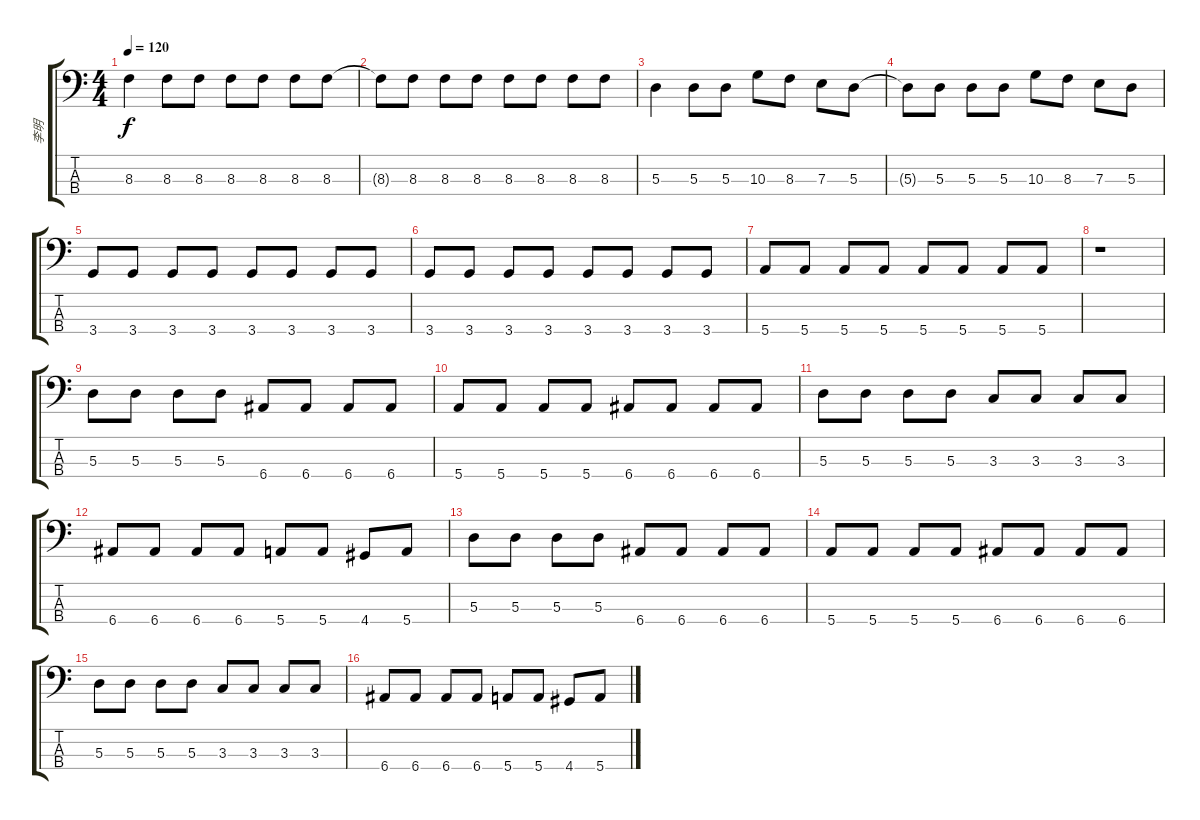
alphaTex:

\track ("李明" "李明") {instrument electricbassfinger}
\staff {score tabs}
\tuning (G2 D2 A1 E1) {hide}
\ts (4 4)
\tempo 120
\clef f4
\ks c
8.3.4{dy f} 8.3.8 8.3.8 8.3.8 8.3.8 8.3.8 8.3.8 |
8.3{t}.8 8.3.8 8.3.8 8.3.8 8.3.8 8.3.8 8.3.8 8.3.8 |
5.3.4 5.3.8 5.3.8 10.3.8 8.3.8 7.3.8 5.3.8 |
5.3{t}.8 5.3.8 5.3.8 5.3.8 10.3.8 8.3.8 7.3.8 5.3.8 |
3.4.8 3.4.8 3.4.8 3.4.8 3.4.8 3.4.8 3.4.8 3.4.8 |
3.4.8 3.4.8 3.4.8 3.4.8 3.4.8 3.4.8 3.4.8 3.4.8 |
5.4.8 5.4.8 5.4.8 5.4.8 5.4.8 5.4.8 5.4.8 5.4.8 |
r.1 |
5.3.8 5.3.8 5.3.8 5.3.8 6.4.8 6.4.8 6.4.8 6.4.8 |
5.4.8 5.4.8 5.4.8 5.4.8 6.4.8 6.4.8 6.4.8 6.4.8 |
5.3.8 5.3.8 5.3.8 5.3.8 3.3.8 3.3.8 3.3.8 3.3.8 |
6.4.8 6.4.8 6.4.8 6.4.8 5.4.8 5.4.8 4.4.8 5.4.8 |
5.3.8 5.3.8 5.3.8 5.3.8 6.4.8 6.4.8 6.4.8 6.4.8 |
5.4.8 5.4.8 5.4.8 5.4.8 6.4.8 6.4.8 6.4.8 6.4.8 |
5.3.8 5.3.8 5.3.8 5.3.8 3.3.8 3.3.8 3.3.8 3.3.8 |
6.4.8 6.4.8 6.4.8 6.4.8 5.4.8 5.4.8 4.4.8 5.4.8
